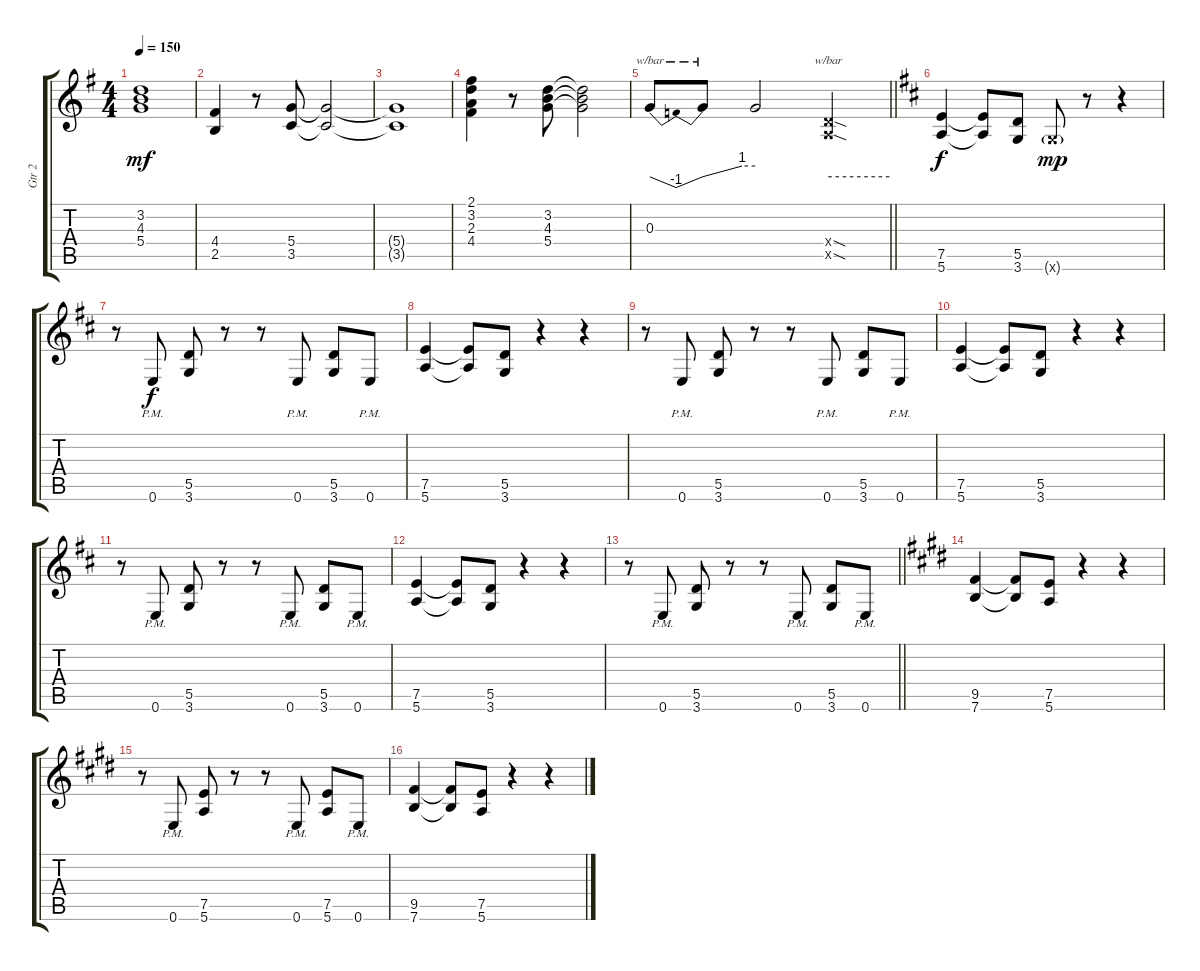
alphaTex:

\track ("Gtr 2" "Gtr 2") {instrument distortionguitar}
\staff {score tabs}
\tuning (E4 B3 G3 D3 A2 E2) {hide}
\ts (4 4)
\tempo 150
\clef g2
\ks g
(3.2{t} 4.3{t} 5.4{t}).1{dy mf} |
(4.4 2.5).4 r.8 (5.4 3.5).8 (5.4{t} 3.5{t}).2 |
(5.4{t} 3.5{t}).1 |
(2.1 3.2 2.3 4.4).4 r.8 (3.2 4.3 5.4).8 (3.2{t} 4.3{t} 5.4{t}).2 |
\barLineRight lightlight
0.3.8{tbe (dip default 0 0 30 -4 60 0)} 0.3{t}.8{tbe (custom default 0 0 45 4 60 4)} 0.3{t}.2 (0.4{sod x} 0.5{sod x}).4{tbe (hold default 0 0 60 0)} |
\ks d
(7.5 5.6).4{dy f} (7.5{t} 5.6{t}).8 (5.5 3.6).8 3.6{g x}.8{dy mp} r.8 r.4 |
r.8 0.6{pm}.8{dy f} (5.5 3.6).8 r.8 r.8 0.6{pm}.8 (5.5 3.6).8 0.6{pm}.8 |
(7.5 5.6).4 (7.5{t} 5.6{t}).8 (5.5 3.6).8 r.4 r.4 |
r.8 0.6{pm}.8 (5.5 3.6).8 r.8 r.8 0.6{pm}.8 (5.5 3.6).8 0.6{pm}.8 |
(7.5 5.6).4 (7.5{t} 5.6{t}).8 (5.5 3.6).8 r.4 r.4 |
r.8 0.6{pm}.8 (5.5 3.6).8 r.8 r.8 0.6{pm}.8 (5.5 3.6).8 0.6{pm}.8 |
(7.5 5.6).4 (7.5{t} 5.6{t}).8 (5.5 3.6).8 r.4 r.4 |
\barLineRight lightlight
r.8 0.6{pm}.8 (5.5 3.6).8 r.8 r.8 0.6{pm}.8 (5.5 3.6).8 0.6{pm}.8 |
\ks e
(9.5 7.6).4 (9.5{t} 7.6{t}).8 (7.5 5.6).8 r.4 r.4 |
\ks c#minor
r.8 0.6{pm}.8 (7.5 5.6).8 r.8 r.8 0.6{pm}.8 (7.5 5.6).8 0.6{pm}.8 |
\ks e
(9.5 7.6).4 (9.5{t} 7.6{t}).8 (7.5 5.6).8 r.4 r.4
